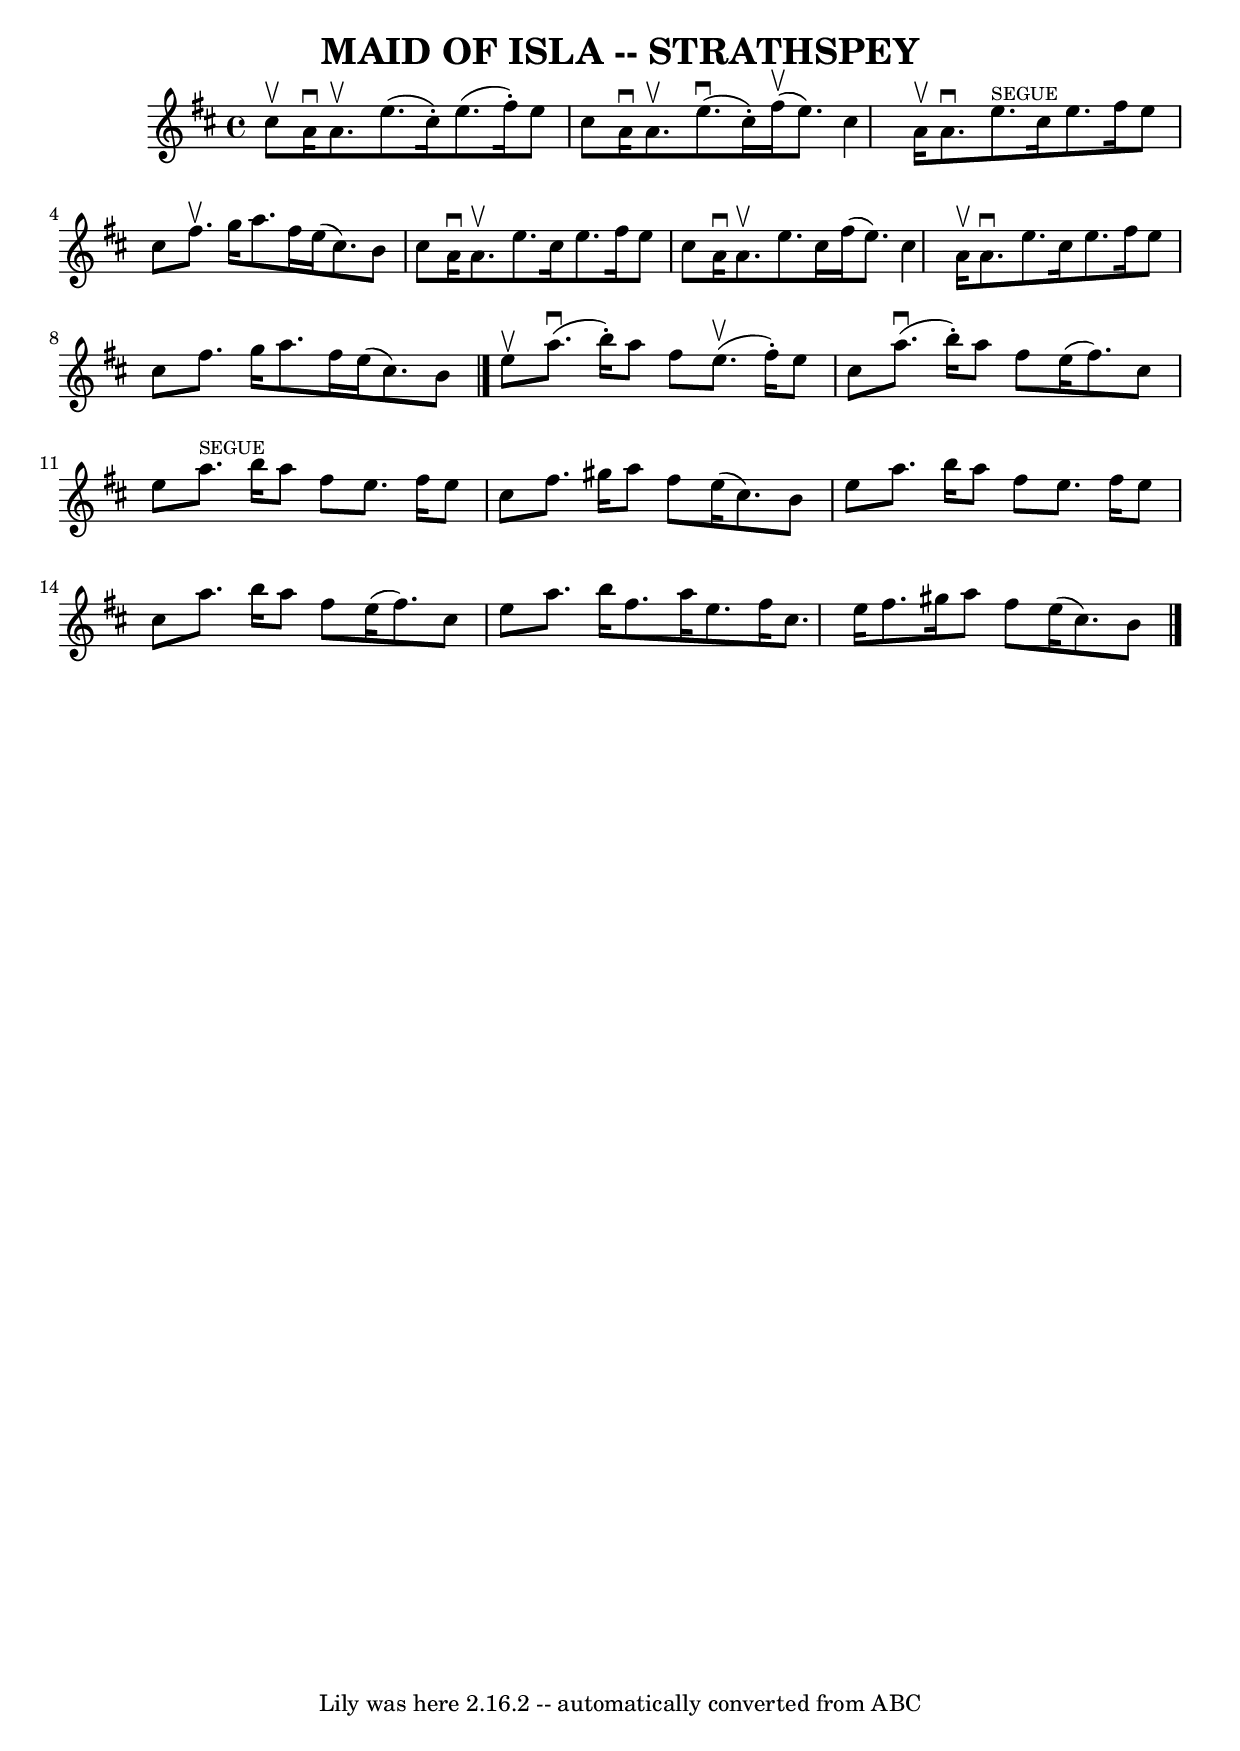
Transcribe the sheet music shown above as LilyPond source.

\version "2.16.2"
\include "Mammoth.ily"
\header {
  %% book = "Ryan's Mammoth Collection of Fiddle Tunes"
  crossRefNumber = "1"
  footnotes = ""
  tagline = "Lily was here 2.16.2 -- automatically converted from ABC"
  title = "MAID OF ISLA -- STRATHSPEY"

}
voicedefault =  {


  \override Staff.TimeSignature #'style = #'C
  \time 4/4 
  \key a \mixolydian cis''8^\upbow       |
  a'16^\downbow  
  a'8.^\upbow e''8. (cis''16 -.) e''8. (fis''16 -.) e''8    
  cis''8    |
  a'16^\downbow a'8.^\upbow e''8. (^\downbow   
  cis''16 -.) fis''16 (^\upbow e''8.) cis''4        |
  a'16 
  ^\upbow a'8.^\downbow e''8.^\segue cis''16 e''8. fis''16    
  e''8 cis''8    |
  fis''8.^\upbow g''16 a''8. fis''16    
  e''16 (cis''8.) b'8 cis''8    |
  |
  a'16^\downbow 
  a'8.^\upbow e''8. cis''16 e''8. fis''16 e''8 cis''8    
  |
  a'16^\downbow a'8.^\upbow e''8. cis''16 fis''16 (
  e''8.) cis''4        |
  a'16^\upbow a'8.^\downbow e''8.    
  cis''16 e''8. fis''16 e''8 cis''8    |
  fis''8. g''16    
  a''8. fis''16 e''16 (cis''8.) b'8    \bar "|." e''8^\upbow   
  |
  a''8. (^\downbow b''16 -.) a''8 fis''8 e''8. 
  (^\upbow fis''16 -.) e''8 cis''8    |
  a''8. (^\downbow   
  b''16 -.) a''8 fis''8 e''16 (fis''8.) cis''8 e''8        
  |
  a''8.^\segue b''16 a''8 fis''8 e''8. fis''16    
  e''8 cis''8    |
  fis''8. gis''16 a''8 fis''8 e''16 (
  cis''8.) b'8 e''8    |
  |
  a''8. b''16 a''8    
  fis''8 e''8. fis''16 e''8 cis''8    |
  a''8. b''16    
  a''8 fis''8 e''16 (fis''8.) cis''8 e''8        |
  
  a''8. b''16 fis''8. a''16 e''8. fis''16 cis''8. e''16    
  |
  fis''8. gis''16 a''8 fis''8 e''16 (cis''8.) b'8  
  \bar "|."   

}

\score{
  <<

    \context Staff="default"
    {
      \voicedefault 
      
    }

  >>
  \layout {
    
  }
  \midi {
  }

}
